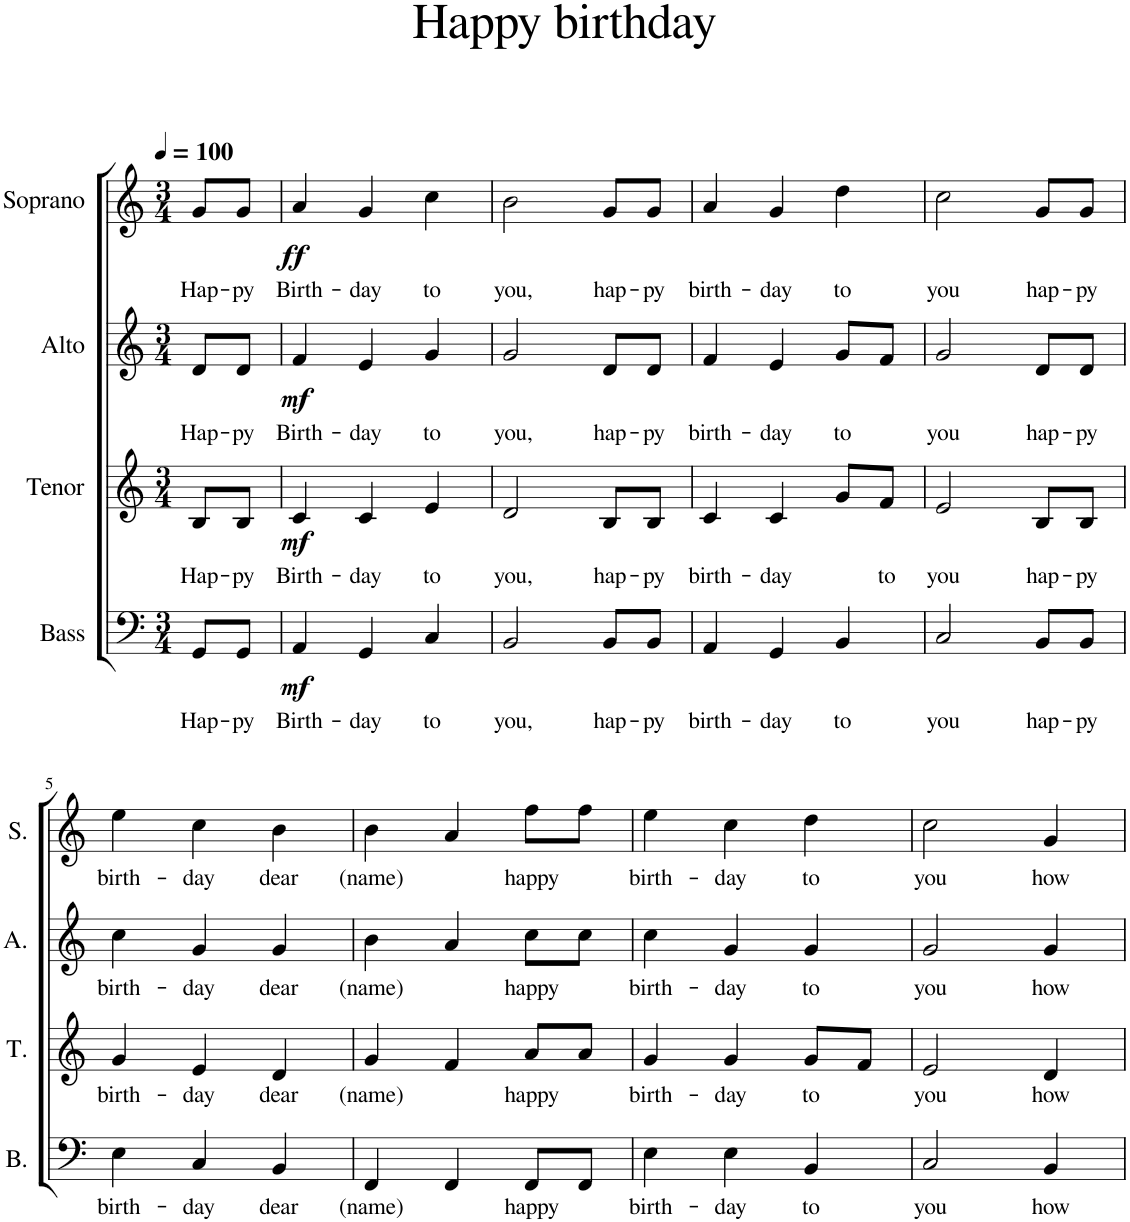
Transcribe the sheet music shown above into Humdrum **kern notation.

**kern	**text	**dynam	**kern	**text	**dynam	**kern	**text	**dynam	**kern	**text	**dynam
*part4	*part4	*part4	*part3	*part3	*part3	*part2	*part2	*part2	*part1	*part1	*part1
*staff4	*staff4	*staff4	*staff3	*staff3	*staff3	*staff2	*staff2	*staff2	*staff1	*staff1	*staff1
*I"Bass	*	*	*I"Tenor	*	*	*I"Alto	*	*	*I"Soprano	*	*
*I'B.	*	*	*I'T.	*	*	*I'A.	*	*	*I'S.	*	*
*clefF4	*	*	*clefG2	*	*	*clefG2	*	*	*clefG2	*	*
*k[]	*	*	*k[]	*	*	*k[]	*	*	*k[]	*	*
*M3/4	*	*	*M3/4	*	*	*M3/4	*	*	*M3/4	*	*
*MM100	*	*	*MM100	*	*	*MM100	*	*	*MM100	*	*
=	=	=	=	=	=	=	=	=	=	=	=
!	!LO:LY:b	!	!	!LO:LY:b	!	!	!LO:LY:b	!	!	!LO:LY:b	!
8GG/L	Hap-	.	8B/L	Hap-	.	8d/L	Hap-	.	8g/L	Hap-	.
!	!LO:LY:b	!	!	!LO:LY:b	!	!	!LO:LY:b	!	!	!LO:LY:b	!
8GG/J	-py	.	8B/J	-py	.	8d/J	-py	.	8g/J	-py	.
=1	=1	=1	=1	=1	=1	=1	=1	=1	=1	=1	=1
!	!LO:LY:b	!LO:DY:b	!	!LO:LY:b	!LO:DY:b	!	!LO:LY:b	!LO:DY:b	!	!LO:LY:b	!LO:DY:b
4AA/	Birth-	mf	4c/	Birth-	mf	4f/	Birth-	mf	4a/	Birth-	ff
!	!LO:LY:b	!	!	!LO:LY:b	!	!	!LO:LY:b	!	!	!LO:LY:b	!
4GG/	-day	.	4c/	-day	.	4e/	-day	.	4g/	-day	.
!	!LO:LY:b	!	!	!LO:LY:b	!	!	!LO:LY:b	!	!	!LO:LY:b	!
4C/	to	.	4e/	to	.	4g/	to	.	4cc\	to	.
=2	=2	=2	=2	=2	=2	=2	=2	=2	=2	=2	=2
!	!LO:LY:b	!	!	!LO:LY:b	!	!	!LO:LY:b	!	!	!LO:LY:b	!
2BB/	you,	.	2d/	you,	.	2g/	you,	.	2b\	you,	.
!	!LO:LY:b	!	!	!LO:LY:b	!	!	!LO:LY:b	!	!	!LO:LY:b	!
8BB/L	hap-	.	8B/L	hap-	.	8d/L	hap-	.	8g/L	hap-	.
!	!LO:LY:b	!	!	!LO:LY:b	!	!	!LO:LY:b	!	!	!LO:LY:b	!
8BB/J	-py	.	8B/J	-py	.	8d/J	-py	.	8g/J	-py	.
=3	=3	=3	=3	=3	=3	=3	=3	=3	=3	=3	=3
!	!LO:LY:b	!	!	!LO:LY:b	!	!	!LO:LY:b	!	!	!LO:LY:b	!
4AA/	birth-	.	4c/	birth-	.	4f/	birth-	.	4a/	birth-	.
!	!LO:LY:b	!	!	!LO:LY:b	!	!	!LO:LY:b	!	!	!LO:LY:b	!
4GG/	-day	.	4c/	-day	.	4e/	-day	.	4g/	-day	.
!	!LO:LY:b	!	!	!	!	!	!LO:LY:b	!	!	!LO:LY:b	!
4BB/	to	.	8g/L	.	.	8g/L	to	.	4dd\	to	.
!	!	!	!	!LO:LY:b	!	!	!	!	!	!	!
.	.	.	8f/J	to	.	8f/J	.	.	.	.	.
=4	=4	=4	=4	=4	=4	=4	=4	=4	=4	=4	=4
!	!LO:LY:b	!	!	!LO:LY:b	!	!	!LO:LY:b	!	!	!LO:LY:b	!
2C/	you	.	2e/	you	.	2g/	you	.	2cc\	you	.
!	!LO:LY:b	!	!	!LO:LY:b	!	!	!LO:LY:b	!	!	!LO:LY:b	!
8BB/L	hap-	.	8B/L	hap-	.	8d/L	hap-	.	8g/L	hap-	.
!	!LO:LY:b	!	!	!LO:LY:b	!	!	!LO:LY:b	!	!	!LO:LY:b	!
8BB/J	-py	.	8B/J	-py	.	8d/J	-py	.	8g/J	-py	.
!!LO:LB:g=z
=5	=5	=5	=5	=5	=5	=5	=5	=5	=5	=5	=5
!	!LO:LY:b	!	!	!LO:LY:b	!	!	!LO:LY:b	!	!	!LO:LY:b	!
4E\	birth-	.	4g/	birth-	.	4cc\	birth-	.	4ee\	birth-	.
!	!LO:LY:b	!	!	!LO:LY:b	!	!	!LO:LY:b	!	!	!LO:LY:b	!
4C/	-day	.	4e/	-day	.	4g/	-day	.	4cc\	-day	.
!	!LO:LY:b	!	!	!LO:LY:b	!	!	!LO:LY:b	!	!	!LO:LY:b	!
4BB/	dear	.	4d/	dear	.	4g/	dear	.	4b\	dear	.
=6	=6	=6	=6	=6	=6	=6	=6	=6	=6	=6	=6
!	!LO:LY:b	!	!	!LO:LY:b	!	!	!LO:LY:b	!	!	!LO:LY:b	!
4FF/	(name)	.	4g/	(name)	.	4b\	(name)	.	4b\	(name)	.
4FF/	.	.	4f/	.	.	4a/	.	.	4a/	.	.
!	!LO:LY:b	!	!	!LO:LY:b	!	!	!LO:LY:b	!	!	!LO:LY:b	!
8FF/L	happy	.	8a/L	happy	.	8cc\L	happy	.	8ff\L	happy	.
8FF/J	.	.	8a/J	.	.	8cc\J	.	.	8ff\J	.	.
=7	=7	=7	=7	=7	=7	=7	=7	=7	=7	=7	=7
!	!LO:LY:b	!	!	!LO:LY:b	!	!	!LO:LY:b	!	!	!LO:LY:b	!
4E\	birth-	.	4g/	birth-	.	4cc\	birth-	.	4ee\	birth-	.
!	!LO:LY:b	!	!	!LO:LY:b	!	!	!LO:LY:b	!	!	!LO:LY:b	!
4E\	-day	.	4g/	-day	.	4g/	-day	.	4cc\	-day	.
!	!LO:LY:b	!	!	!LO:LY:b	!	!	!LO:LY:b	!	!	!LO:LY:b	!
4BB/	to	.	8g/L	to	.	4g/	to	.	4dd\	to	.
.	.	.	8f/J	.	.	.	.	.	.	.	.
=8	=8	=8	=8	=8	=8	=8	=8	=8	=8	=8	=8
!	!LO:LY:b	!	!	!LO:LY:b	!	!	!LO:LY:b	!	!	!LO:LY:b	!
2C/	you	.	2e/	you	.	2g/	you	.	2cc\	you	.
!	!LO:LY:b	!	!	!LO:LY:b	!	!	!LO:LY:b	!	!	!LO:LY:b	!
4BB/	how	.	4d/	how	.	4g/	how	.	4g/	how	.
=	=	=	=	=	=	=	=	=	=	=	=
*-	*-	*-	*-	*-	*-	*-	*-	*-	*-	*-	*-
